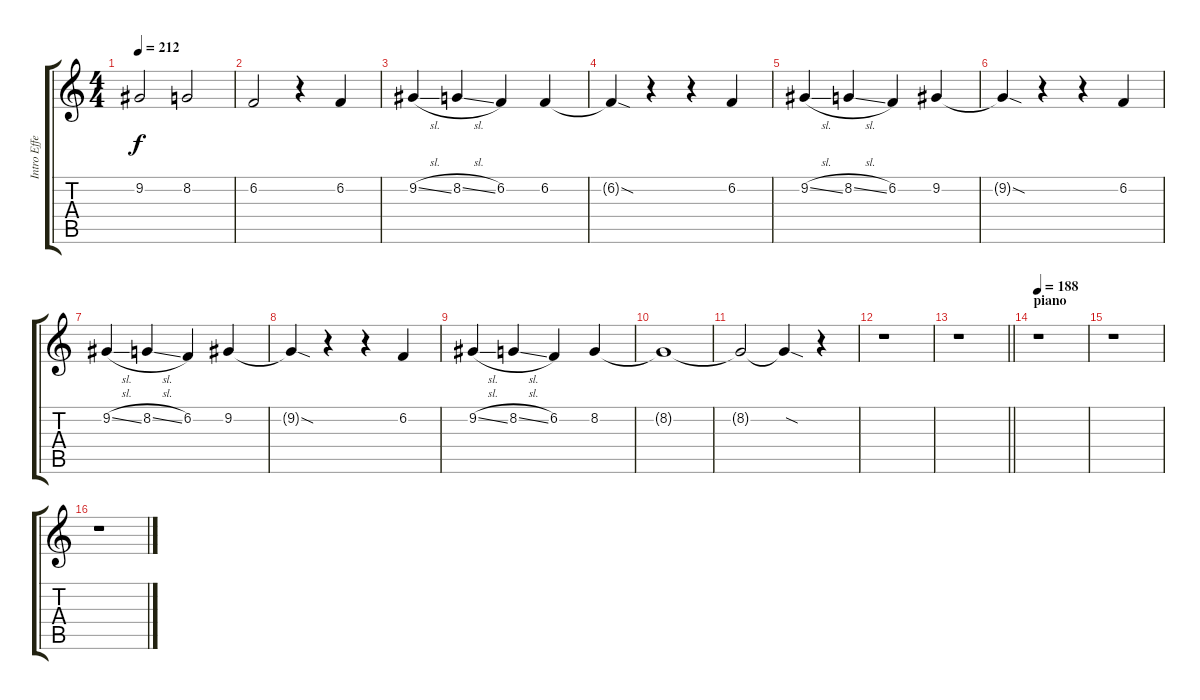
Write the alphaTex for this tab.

\track ("Intro Effect/Vocals" "Intro Effe") {instrument lead2sawtooth}
\staff {score tabs}
\tuning (E4 B3 G3 D3 A2 E2) {hide}
\ts (4 4)
\tempo 212
\clef g2
\ks c
9.2{t}.2{dy f} 8.2.2 |
6.2.2 r.4 6.2.4{volume 16} |
9.2{sl}.4 8.2{sl}.4 6.2.4 6.2.4 |
6.2{sod t}.4 r.4 r.4 6.2.4 |
9.2{sl}.4 8.2{sl}.4 6.2.4 9.2.4 |
9.2{sod t}.4 r.4 r.4 6.2.4 |
9.2{sl}.4 8.2{sl}.4 6.2.4 9.2.4 |
9.2{sod t}.4 r.4 r.4 6.2.4 |
9.2{sl}.4 8.2{sl}.4 6.2.4 8.2.4 |
8.2{t}.1 |
8.2{t}.2 8.2{sod t}.4 r.4 |
r.1 |
\barLineRight lightlight
r.1 |
\section ("" "piano")
\tempo 188
r.1 |
r.1 |
r.1
